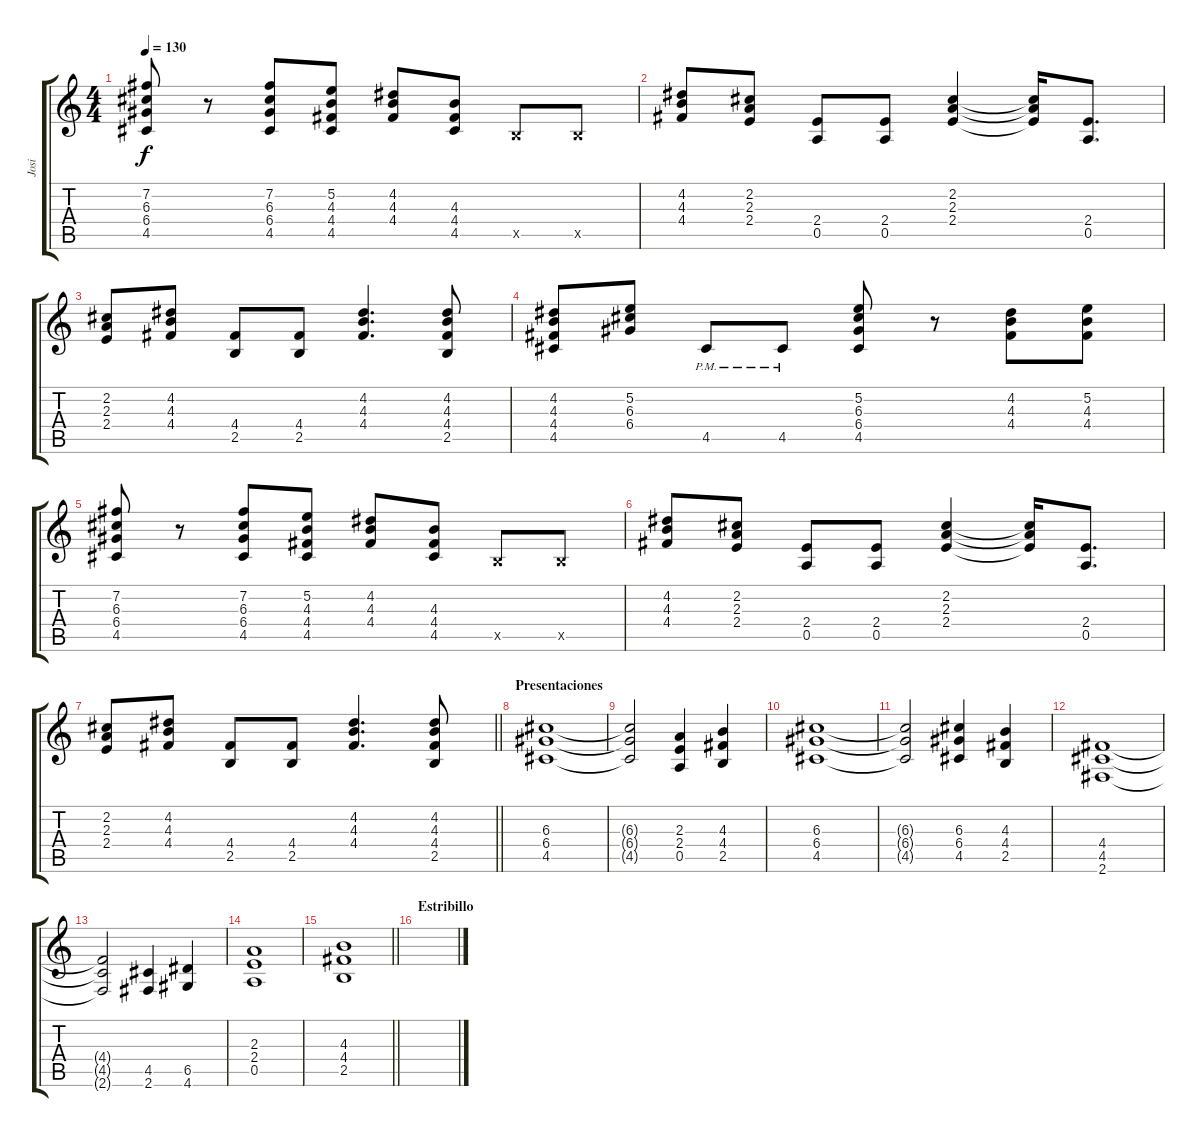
\track ("Josi" "Josi") {instrument acousticguitarsteel}
\staff {score tabs}
\tuning (E4 B3 G3 D3 A2 E2) {hide}
\ts (4 4)
\tempo 130
\clef g2
\ks c
(7.2 6.3 6.4 4.5).8{dy f} r.8 (7.2 6.3 6.4 4.5).8 (5.2 4.3 4.4 4.5).8 (4.2 4.3 4.4).8 (4.3 4.4 4.5).8 2.5{x}.8 2.5{x}.8 |
(4.2 4.3 4.4).8 (2.2 2.3 2.4).8 (2.4 0.5).8 (2.4 0.5).8 (2.2 2.3 2.4).4 (2.2{t} 2.3{t} 2.4{t}).16 (2.4 0.5).8{d} |
(2.2 2.3 2.4).8 (4.2 4.3 4.4).8 (4.4 2.5).8 (4.4 2.5).8 (4.2 4.3 4.4).4{d} (4.2 4.3 4.4 2.5).8 |
(4.2 4.3 4.4 4.5).8 (5.2 6.3 6.4).8 4.5{pm}.8 4.5{pm}.8 (5.2 6.3 6.4 4.5).8 r.8 (4.2 4.3 4.4).8 (5.2 4.3 4.4).8 |
(7.2 6.3 6.4 4.5).8 r.8 (7.2 6.3 6.4 4.5).8 (5.2 4.3 4.4 4.5).8 (4.2 4.3 4.4).8 (4.3 4.4 4.5).8 2.5{x}.8 2.5{x}.8 |
(4.2 4.3 4.4).8 (2.2 2.3 2.4).8 (2.4 0.5).8 (2.4 0.5).8 (2.2 2.3 2.4).4 (2.2{t} 2.3{t} 2.4{t}).16 (2.4 0.5).8{d} |
\barLineRight lightlight
(2.2 2.3 2.4).8 (4.2 4.3 4.4).8 (4.4 2.5).8 (4.4 2.5).8 (4.2 4.3 4.4).4{d} (4.2 4.3 4.4 2.5).8 |
\section ("" "Presentaciones")
(6.3 6.4 4.5).1 |
(6.3{t} 6.4{t} 4.5{t}).2 (2.3 2.4 0.5).4 (4.3 4.4 2.5).4 |
(6.3 6.4 4.5).1 |
(6.3{t} 6.4{t} 4.5{t}).2 (6.3 6.4 4.5).4 (4.3 4.4 2.5).4 |
(4.4 4.5 2.6).1 |
(4.4{t} 4.5{t} 2.6{t}).2 (4.5 2.6).4 (6.5 4.6).4 |
(2.3 2.4 0.5).1 |
\barLineRight lightlight
(4.3 4.4 2.5).1 |
\section ("" "Estribillo")
